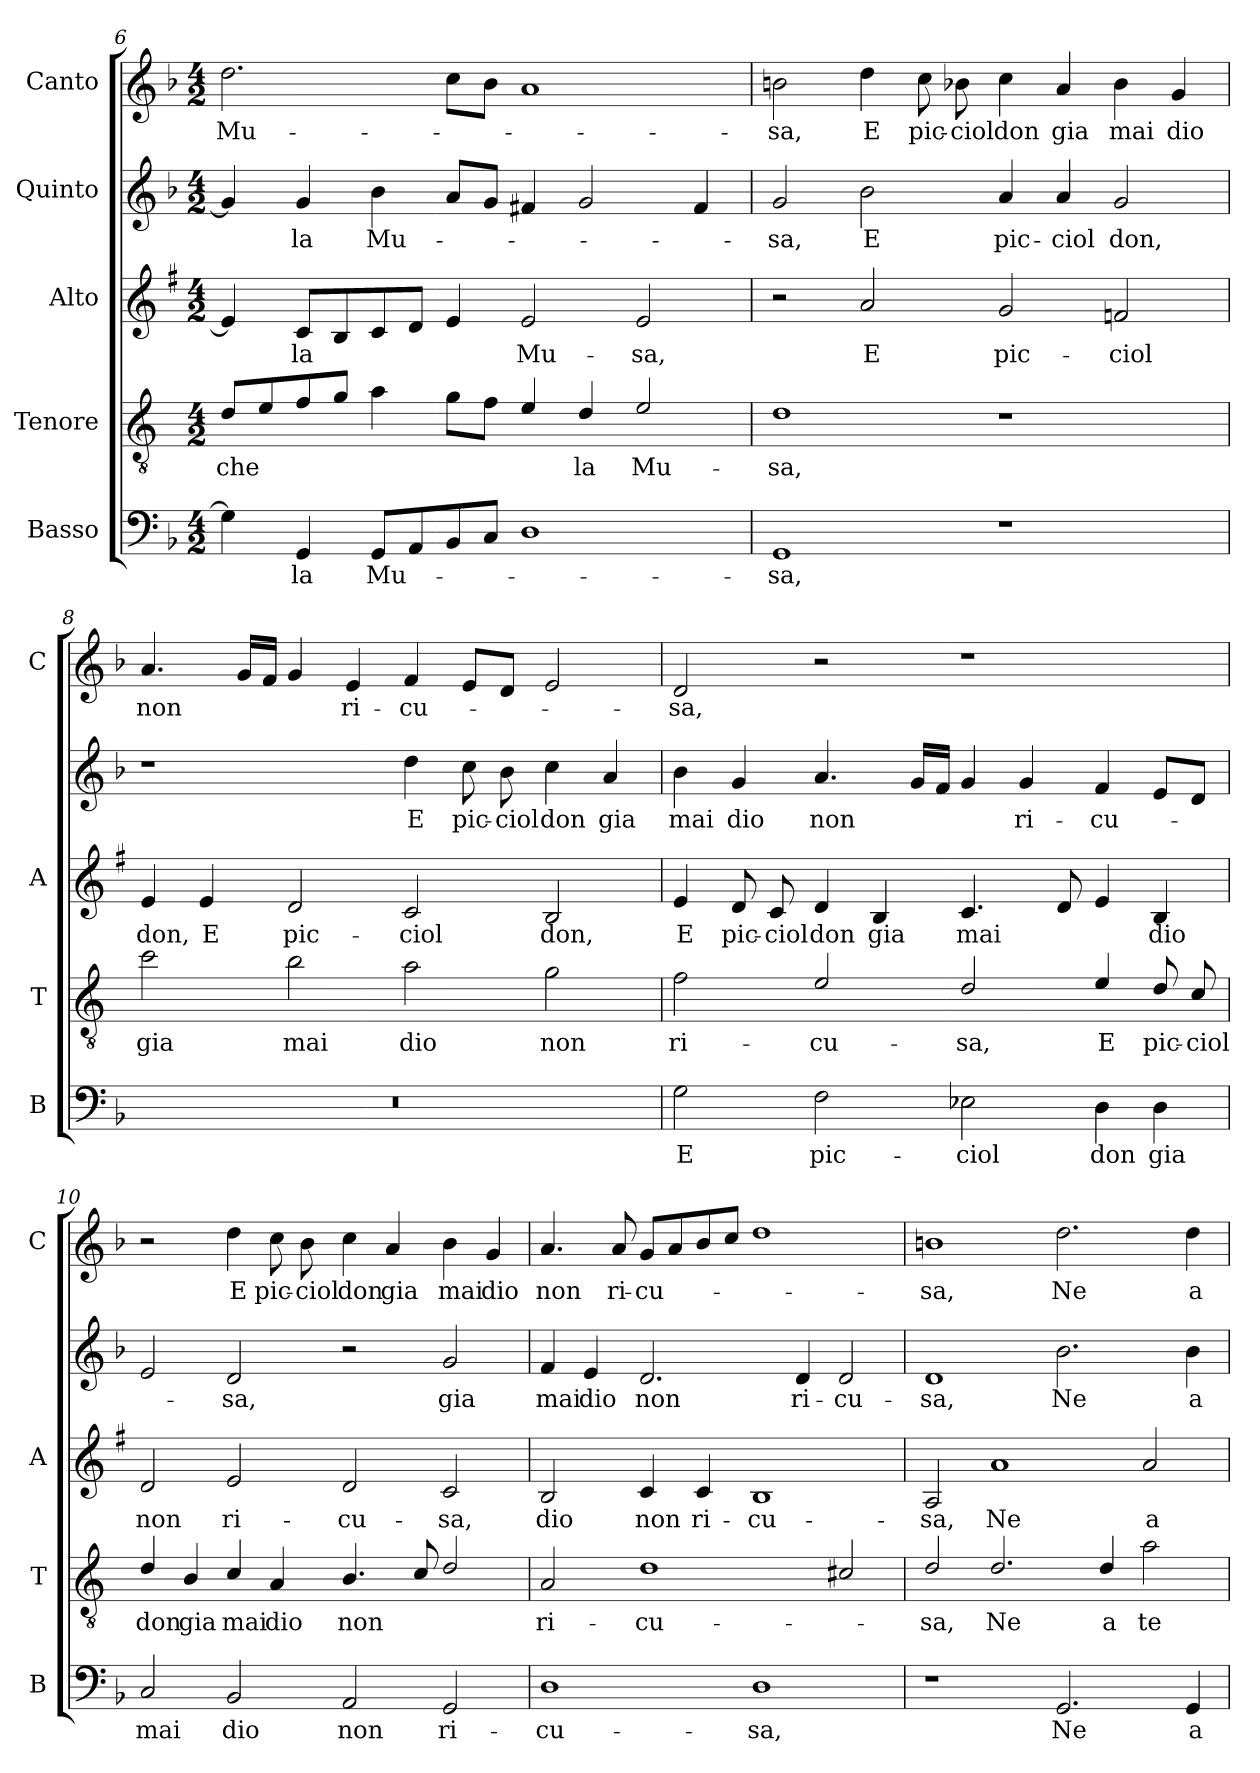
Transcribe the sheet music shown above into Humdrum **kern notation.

**kern	**text	**kern	**text	**kern	**text	**kern	**text	**kern	**text
*part5	*part5	*part4	*part4	*part3	*part3	*part2	*part2	*part1	*part1
*staff5	*staff5	*staff4	*staff4	*staff3	*staff3	*staff2	*staff2	*staff1	*staff1
*I"Basso	*	*I"Tenore	*	*I"Alto	*	*I"Quinto	*	*I"Canto	*
*I'B	*	*I'T	*	*I'A	*	*	*	*I'C	*
*clefF4	*	*clefGv2	*	*clefG2	*	*clefG2	*	*clefG2	*
*	*	*ITrd4c7	*	*ITrd1c2	*	*	*	*	*
*k[b-]	*	*k[b-]	*	*k[b-]	*	*k[b-]	*	*k[b-]	*
*F:	*	*F:	*	*F:	*	*F:	*	*F:	*
*M4/2	*	*M4/2	*	*M4/2	*	*M4/2	*	*M4/2	*
=6	=6	=6	=6	=6	=6	=6	=6	=6	=6
!	!	!	!LO:LY:b	!	!	!	!	!	!LO:LY:b
4G\]	.	8G/L	che	4d/]	.	4g/]	.	2.dd\	Mu-
.	.	8A/	.	.	.	.	.	.	.
!	!LO:LY:b	!	!	!	!LO:LY:b	!	!LO:LY:b	!	!
4GG/	la	8B-/	.	8B-/L	la	4g/	la	.	.
.	.	8c/J	.	8A/	.	.	.	.	.
!	!LO:LY:b	!	!	!	!	!	!LO:LY:b	!	!
8GG/L	Mu-	4d\	.	8B-/	.	4b-\	Mu-	.	.
8AA/	.	.	.	8c/J	.	.	.	.	.
8BB-/	.	8c\L	.	4d/	.	8a/L	.	8cc\L	.
8C/J	.	8B-\J	.	.	.	8g/J	.	8b-\J	.
!	!	!	!	!	!LO:LY:b	!	!	!	!
1D	.	4A/	.	2d/	Mu-	4f#X/	.	1a	.
!	!	!	!LO:LY:b	!	!	!	!	!	!
.	.	4G/	la	.	.	2g/	.	.	.
!	!	!	!LO:LY:b	!	!LO:LY:b	!	!	!	!
.	.	2A/	Mu-	2d/	-sa,	.	.	.	.
.	.	.	.	.	.	4f#/	.	.	.
!!LO:PB:g=z
=7	=7	=7	=7	=7	=7	=7	=7	=7	=7
!	!LO:LY:b	!	!LO:LY:b	!	!	!	!LO:LY:b	!	!LO:LY:b
1GG	-sa,	1G	-sa,	2r	.	2g/	-sa,	2bn\	-sa,
!	!	!	!	!	!LO:LY:b	!	!LO:LY:b	!	!LO:LY:b
.	.	.	.	2g/	E	2b-\	E	4dd\	E
!	!	!	!	!	!	!	!	!	!LO:LY:b
.	.	.	.	.	.	.	.	8cc\	pic-
!	!	!	!	!	!	!	!	!	!LO:LY:b
.	.	.	.	.	.	.	.	8b-X\	-ciol
!	!	!	!	!	!LO:LY:b	!	!LO:LY:b	!	!LO:LY:b
1r	.	1r	.	2f/	pic-	4a/	pic-	4cc\	don
!	!	!	!	!	!	!	!LO:LY:b	!	!LO:LY:b
.	.	.	.	.	.	4a/	-ciol	4a/	gia
!	!	!	!	!	!LO:LY:b	!	!LO:LY:b	!	!LO:LY:b
.	.	.	.	2e-X/	-ciol	2g/	don,	4b-\	mai
!	!	!	!	!	!	!	!	!	!LO:LY:b
.	.	.	.	.	.	.	.	4g/	dio
=8	=8	=8	=8	=8	=8	=8	=8	=8	=8
!	!	!	!LO:LY:b	!	!LO:LY:b	!	!	!	!LO:LY:b
0r	.	2f\	gia	4d/	don,	1r	.	4.a/	non
!	!	!	!	!	!LO:LY:b	!	!	!	!
.	.	.	.	4d/	E	.	.	.	.
.	.	.	.	.	.	.	.	16g/LL	.
.	.	.	.	.	.	.	.	16f/JJ	.
!	!	!	!LO:LY:b	!	!LO:LY:b	!	!	!	!
.	.	2e\	mai	2c/	pic-	.	.	4g/	.
!	!	!	!	!	!	!	!	!	!LO:LY:b
.	.	.	.	.	.	.	.	4e/	ri-
!	!	!	!LO:LY:b	!	!LO:LY:b	!	!LO:LY:b	!	!LO:LY:b
.	.	2d\	dio	2B-/	-ciol	4dd\	E	4f/	-cu-
!	!	!	!	!	!	!	!LO:LY:b	!	!
.	.	.	.	.	.	8cc\	pic-	8e/L	.
!	!	!	!	!	!	!	!LO:LY:b	!	!
.	.	.	.	.	.	8b-\	-ciol	8d/J	.
!	!	!	!LO:LY:b	!	!LO:LY:b	!	!LO:LY:b	!	!
.	.	2c\	non	2A/	don,	4cc\	don	2e/	.
!	!	!	!	!	!	!	!LO:LY:b	!	!
.	.	.	.	.	.	4a/	gia	.	.
=9	=9	=9	=9	=9	=9	=9	=9	=9	=9
!	!LO:LY:b	!	!LO:LY:b	!	!LO:LY:b	!	!LO:LY:b	!	!LO:LY:b
2G\	E	2B-\	ri-	4d/	E	4b-\	mai	2d/	-sa,
!	!	!	!	!	!LO:LY:b	!	!LO:LY:b	!	!
.	.	.	.	8c/	pic-	4g/	dio	.	.
!	!	!	!	!	!LO:LY:b	!	!	!	!
.	.	.	.	8B-/	-ciol	.	.	.	.
!	!LO:LY:b	!	!LO:LY:b	!	!LO:LY:b	!	!LO:LY:b	!	!
2F\	pic-	2A/	-cu-	4c/	don	4.a/	non	2r	.
!	!	!	!	!	!LO:LY:b	!	!	!	!
.	.	.	.	4A/	gia	.	.	.	.
.	.	.	.	.	.	16g/LL	.	.	.
.	.	.	.	.	.	16f/JJ	.	.	.
!	!LO:LY:b	!	!LO:LY:b	!	!LO:LY:b	!	!	!	!
2E-X\	-ciol	2G/	-sa,	4.B-/	mai	4g/	.	1r	.
!	!	!	!	!	!	!	!LO:LY:b	!	!
.	.	.	.	.	.	4g/	ri-	.	.
.	.	.	.	8c/	.	.	.	.	.
!	!LO:LY:b	!	!LO:LY:b	!	!	!	!LO:LY:b	!	!
4D\	don	4A/	E	4d/	.	4f/	-cu-	.	.
!	!LO:LY:b	!	!LO:LY:b	!	!LO:LY:b	!	!	!	!
4D\	gia	8G/	pic-	4A/	dio	8e/L	.	.	.
!	!	!	!LO:LY:b	!	!	!	!	!	!
.	.	8F/	-ciol	.	.	8d/J	.	.	.
!!LO:LB:g=z
=10	=10	=10	=10	=10	=10	=10	=10	=10	=10
!	!LO:LY:b	!	!LO:LY:b	!	!LO:LY:b	!	!	!	!
2C/	mai	4G/	don	2c/	non	2e/	.	2r	.
!	!	!	!LO:LY:b	!	!	!	!	!	!
.	.	4E/	gia	.	.	.	.	.	.
!	!LO:LY:b	!	!LO:LY:b	!	!LO:LY:b	!	!LO:LY:b	!	!LO:LY:b
2BB-/	dio	4F/	mai	2d/	ri-	2d/	-sa,	4dd\	E
!	!	!	!LO:LY:b	!	!	!	!	!	!LO:LY:b
.	.	4D/	dio	.	.	.	.	8cc\	pic-
!	!	!	!	!	!	!	!	!	!LO:LY:b
.	.	.	.	.	.	.	.	8b-\	-ciol
!	!LO:LY:b	!	!LO:LY:b	!	!LO:LY:b	!	!	!	!LO:LY:b
2AA/	non	4.E/	non	2c/	-cu-	2r	.	4cc\	don
!	!	!	!	!	!	!	!	!	!LO:LY:b
.	.	.	.	.	.	.	.	4a/	gia
.	.	8F/	.	.	.	.	.	.	.
!	!LO:LY:b	!	!	!	!LO:LY:b	!	!LO:LY:b	!	!LO:LY:b
2GG/	ri-	2G/	.	2B-/	-sa,	2g/	gia	4b-\	mai
!	!	!	!	!	!	!	!	!	!LO:LY:b
.	.	.	.	.	.	.	.	4g/	dio
=11	=11	=11	=11	=11	=11	=11	=11	=11	=11
!	!LO:LY:b	!	!LO:LY:b	!	!LO:LY:b	!	!LO:LY:b	!	!LO:LY:b
1D	-cu-	2D/	ri-	2A/	dio	4f/	mai	4.a/	non
!	!	!	!	!	!	!	!LO:LY:b	!	!
.	.	.	.	.	.	4e/	dio	.	.
!	!	!	!	!	!	!	!	!	!LO:LY:b
.	.	.	.	.	.	.	.	8a/	ri-
!	!	!	!LO:LY:b	!	!LO:LY:b	!	!LO:LY:b	!	!LO:LY:b
.	.	1G	-cu-	4B-/	non	2.d/	non	8g/L	-cu-
.	.	.	.	.	.	.	.	8a/	.
!	!	!	!	!	!LO:LY:b	!	!	!	!
.	.	.	.	4B-/	ri-	.	.	8b-/	.
.	.	.	.	.	.	.	.	8cc/J	.
!	!LO:LY:b	!	!	!	!LO:LY:b	!	!	!	!
1D	-sa,	.	.	1A	-cu-	.	.	1dd	.
!	!	!	!	!	!	!	!LO:LY:b	!	!
.	.	.	.	.	.	4d/	ri-	.	.
!	!	!	!	!	!	!	!LO:LY:b	!	!
.	.	2F#X/	.	.	.	2d/	-cu-	.	.
=12	=12	=12	=12	=12	=12	=12	=12	=12	=12
!	!	!	!LO:LY:b	!	!LO:LY:b	!	!LO:LY:b	!	!LO:LY:b
1r	.	2G/	-sa,	2G/	-sa,	1d	-sa,	1bn	-sa,
!	!	!	!LO:LY:b	!	!LO:LY:b	!	!	!	!
.	.	2.G/	Ne	1g	Ne	.	.	.	.
!	!LO:LY:b	!	!	!	!	!	!LO:LY:b	!	!LO:LY:b
2.GG/	Ne	.	.	.	.	2.b-\	Ne	2.dd\	Ne
!	!	!	!LO:LY:b	!	!	!	!	!	!
.	.	4G/	a	.	.	.	.	.	.
!	!	!	!LO:LY:b	!	!LO:LY:b	!	!	!	!
.	.	2d\	te	2g/	a	.	.	.	.
!	!LO:LY:b	!	!	!	!	!	!LO:LY:b	!	!LO:LY:b
4GG/	a	.	.	.	.	4b-\	a	4dd\	a
=	=	=	=	=	=	=	=	=	=
*-	*-	*-	*-	*-	*-	*-	*-	*-	*-
